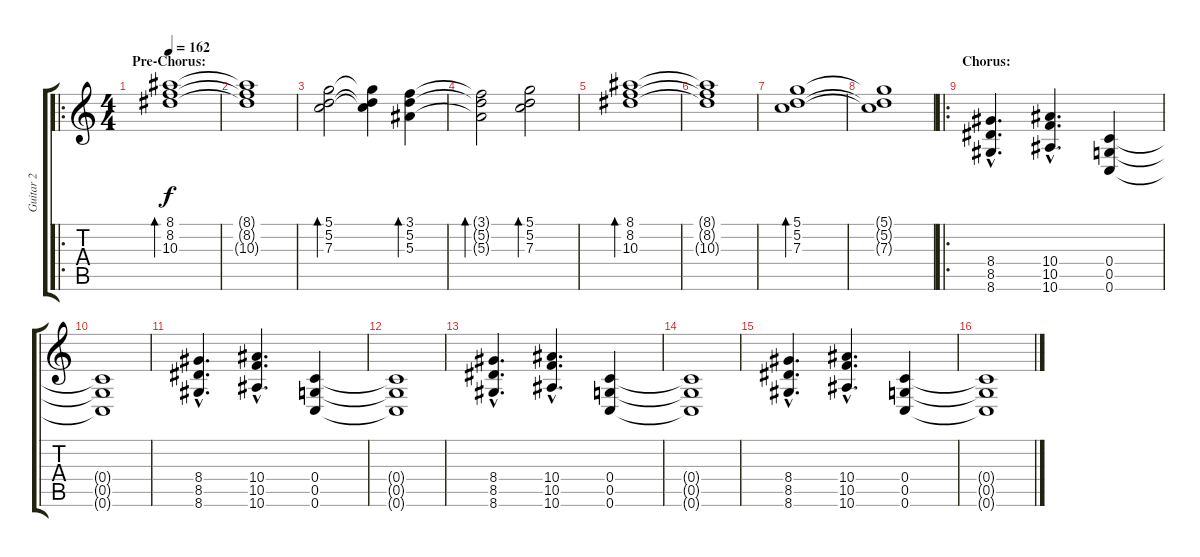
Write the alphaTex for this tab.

\track ("Guitar 2" "Guitar 2") {instrument distortionguitar}
\staff {score tabs}
\tuning (D4 A3 F3 C3 G2 C2) {hide}
\ro
\ts (4 4)
\section ("" "Pre-Chorus:")
\tempo 162
\clef g2
\ks c
(8.1 8.2 10.3).1{bd 480 dy f instrument electricguitarclean} |
(8.1{t} 8.2{t} 10.3{t}).1{instrument electricguitarclean} |
(5.1 5.2 7.3).2{bd 480 instrument electricguitarclean} (5.1{t} 5.2{t} 7.3{t}).4 (3.1 5.2 5.3).4{bd 480} |
(3.1{t} 5.2{t} 5.3{t}).2{bd 480 instrument electricguitarclean} (5.1 5.2 7.3).2{bd 480} |
(8.1 8.2 10.3).1{bd 480 instrument electricguitarclean} |
(8.1{t} 8.2{t} 10.3{t}).1{instrument electricguitarclean} |
(5.1 5.2 7.3).1{bd 480 instrument electricguitarclean} |
(5.1{t} 5.2{t} 7.3{t}).1 |
\ro
\section ("" "Chorus:")
(8.4{hac} 8.5{hac} 8.6{hac}).4{d instrument distortionguitar} (10.4{hac} 10.5{hac} 10.6{hac}).4{d} (0.4 0.5 0.6).4 |
(0.4{t} 0.5{t} 0.6{t}).1 |
(8.4{hac} 8.5{hac} 8.6{hac}).4{d} (10.4{hac} 10.5{hac} 10.6{hac}).4{d} (0.4 0.5 0.6).4 |
(0.4{t} 0.5{t} 0.6{t}).1 |
(8.4{hac} 8.5{hac} 8.6{hac}).4{d} (10.4{hac} 10.5{hac} 10.6{hac}).4{d} (0.4 0.5 0.6).4 |
(0.4{t} 0.5{t} 0.6{t}).1 |
(8.4{hac} 8.5{hac} 8.6{hac}).4{d} (10.4{hac} 10.5{hac} 10.6{hac}).4{d} (0.4 0.5 0.6).4 |
(0.4{t} 0.5{t} 0.6{t}).1
